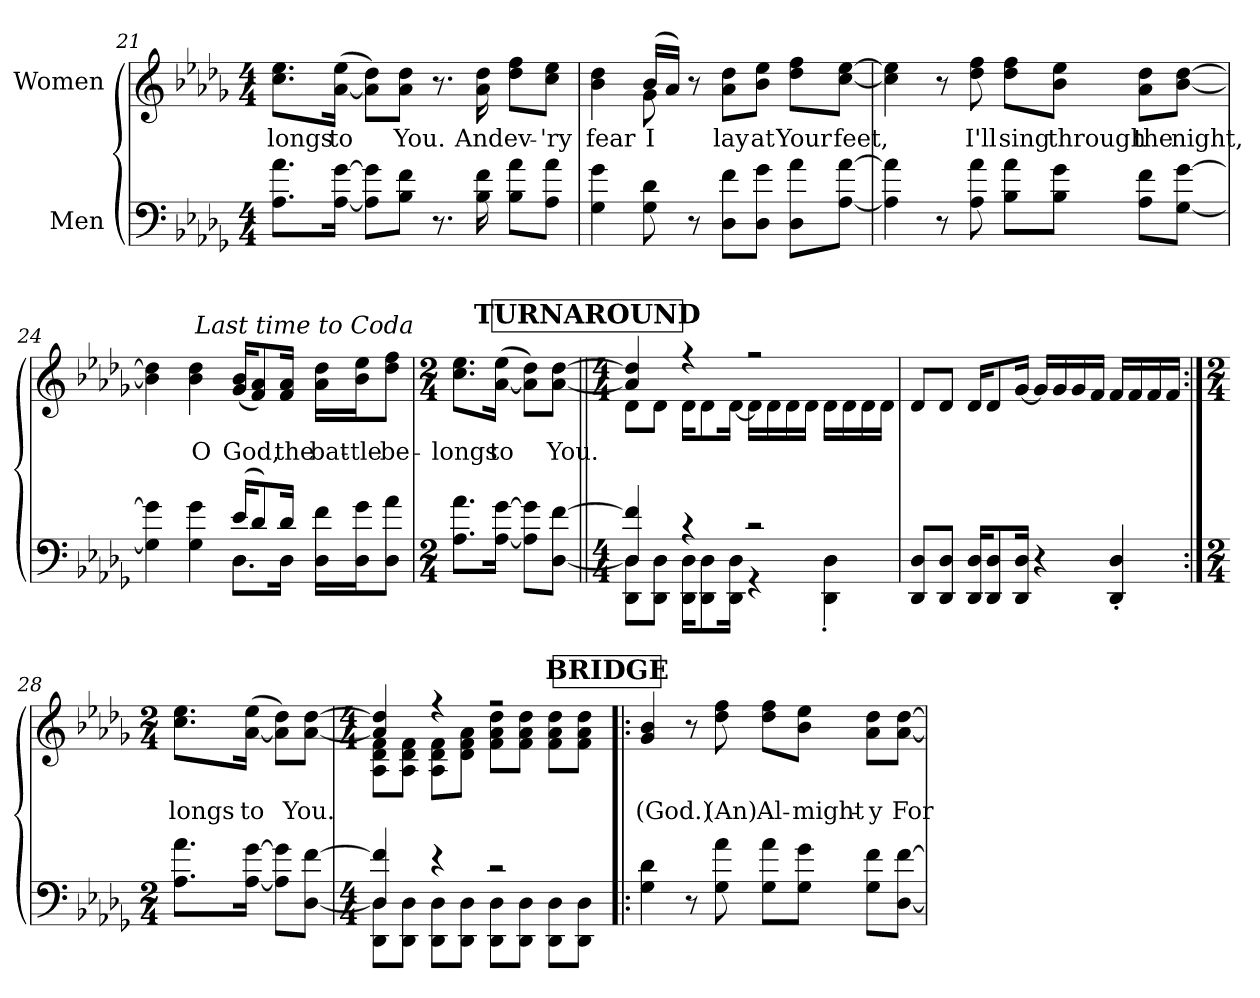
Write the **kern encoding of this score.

**kern	**kern	**text
*part2	*part1	*part1
*staff2	*staff1	*staff1
*I"Men	*I"Women	*
!!LO:LB:g=z
*clefF4	*clefG2	*
*k[b-e-a-d-g-]	*k[b-e-a-d-g-]	*
*D-:	*D-:	*
*M4/4	*M4/4	*
=21	=21	=21
!	!	!LO:LY:b
8.A-\ 8.a-\L	8.cc\ 8.ee-\L	-longs
!	!	!LO:LY:b
[<16A-\ [16g-\Jk	(>[<16a-\ 16ee-\Jk	to
8A-\] 8g-\]L	8a-\] 8dd-\L)	.
!	!	!LO:LY:b
8B-\ 8f\J	8a-\ 8dd-\J	You.
8.r	8.r	.
!	!	!LO:LY:b
16B-\ 16f\	16a-\ 16dd-\	And
!	!	!LO:LY:b
8B-\ 8a-\L	8dd-\ 8ff\L	ev-
!	!	!LO:LY:b
8A-\ 8a-\J	8cc\ 8ee-\J	-'ry
=22	=22	=22
!	!	!LO:LY:b
*	*^	*
4G-\ 4g-\	4b-\ 4dd-\	4ryy	fear
!	!	!	!LO:LY:b
8G-\ 8d-\	(>16b-/LL	8g-\	I
.	16a-/JJ)	.	.
8r	8r	2ryy	.
!	!	!	!LO:LY:b
8D-\ 8f\L	8a-\ 8dd-\L	.	lay
!	!	!	!LO:LY:b
8D-\ 8g-\J	8b-\ 8ee-\J	.	at
!	!	!	!LO:LY:b
8D-\ 8a-\L	8dd-\ 8ff\L	.	Your
!	!	!	!LO:LY:b
[8A-\ [8a-\J	[8cc\ [8ee-\J	8ryy	feet,
*	*v	*v	*
!!LO:LB:g=z
=23	=23	=23
4A-\] 4a-\]	4cc\] 4ee-\]	.
8r	8r	.
!	!	!LO:LY:b
8A-\ 8a-\	8dd-\ 8ff\	I'll
!	!	!LO:LY:b
8B-\ 8a-\L	8dd-\ 8ff\L	sing
!	!	!LO:LY:b
8B-\ 8g-\J	8b-\ 8ee-\J	through
!	!	!LO:LY:b
8A-\ 8f\L	8a-\ 8dd-\L	the
!	!	!LO:LY:b
[8G-\ [8g-\J	[8b-\ [8dd-\J	night,
=24	=24	=24
*^	*	*
4G-\] 4g-\]	2ryy	4b-\] 4dd-\]	.
!	!	!	!LO:LY:b
4G-\ 4g-\	.	4b-\ 4dd-\	O
!	!	!	!LO:LY:b
(>16e-/KL	8.D-\L	(<16g-/ 16b-/KL	God,
8d-/)	.	8f/ 8a-/)	.
!	!	!	!LO:LY:b
16d-/Jk	16D-\Jk	16f/ 16a-/Jk	the
!	!	!	!LO:LY:b
16D-\ 16f\LL	4ryy	16a-\ 16dd-\LL	bat-
!	!	!	!LO:LY:b
16D-\ 16g-\J	.	16b-\ 16ee-\J	-tle
!	!	!	!LO:LY:b
8D-\ 8a-\J	.	8dd-\ 8ff\J	be-
*v	*v	*	*
!	!LO:TX:a:i:rj:t=Last time to Coda	!
=25	=25	=25
*M2/4	*M2/4	*
!	!	!LO:LY:b
8.A-\ 8.a-\L	8.cc\ 8.ee-\L	-longs
!	!	!LO:LY:b
[<16A-\ [16g-\Jk	(>[<16a-\ 16ee-\Jk	to
8A-\] 8g-\]L	8a-\] 8dd-\L)	.
!	!	!LO:LY:b
[8D-\ [8f\J	[8a-\ [8dd-\J	You.
!!LO:LB:g=z
!!LO:REH:place=s1:a:B:t=TURNAROUND
=26||	=26||	=26||
*M4/4	*M4/4	*
*^	*^	*
4D-/] 4f/]	8DD-!\ 8D-!\L	4a-/] 4dd-/]	8d-!\L	.
.	8DD-!\ 8D-!\J	.	8d-!\J	.
4rc	16DD-!\ 16D-!\KL	4rff	16d-!\KL	.
.	8DD-!\ 8D-!\	.	8d-!\	.
.	16DD-!\ 16D-!\Jk	.	[<16d-!\Jk	.
2rc	4rGG	2rff	16d-!\LL]	.
.	.	.	16d-!\	.
.	.	.	16d-!\	.
.	.	.	16d-!\JJ	.
.	4DD-!\'> 4D-!\'>	.	16d-!\LL	.
.	.	.	16d-!\	.
.	.	.	16d-!\	.
.	.	.	16d-!\JJ	.
*v	*v	*	*	*
*	*v	*v	*
!!LO:PB:g=z
=27	=27	=27
8DD-!/ 8D-!/L	8d-!/L	.
8DD-!/ 8D-!/J	8d-!/J	.
16DD-!/ 16D-!/KL	16d-!/KL	.
8DD-!/ 8D-!/	8d-!/	.
16DD-!/ 16D-!/Jk	[16g-!/Jk	.
4r	16g-!/LL]	.
.	16g-!/	.
.	16g-!/	.
.	16f!/JJ	.
4DD-!/'< 4D-!/'<	16f!/LL	.
.	16f!/	.
.	16f!/	.
.	16f!/JJ	.
=28:|!	=28:|!	=28:|!
*M2/4	*M2/4	*
!	!	!LO:LY:b
8.A-\ 8.a-\L	8.cc\ 8.ee-\L	­longs
!	!	!LO:LY:b
[<16A-\ [16g-\Jk	(>[<16a-\ 16ee-\Jk	to
8A-\] 8g-\]L	8a-\] 8dd-\L)	.
!	!	!LO:LY:b
[8D-\ [8f\J	[8a-\ [8dd-\J	You.
!!LO:LB:g=z
=29	=29	=29
*M4/4	*M4/4	*
*^	*^	*
4D-/] 4f/]	8DD-!\ 8D-!\L	4a-/] 4dd-/]	8A-!\ 8d-!\ 8f!\L	.
.	8DD-!\ 8D-!\J	.	8A-!\ 8d-!\ 8f!\J	.
4rd	8DD-!\ 8D-!\L	4rff	8A-!\ 8d-!\ 8f!\L	.
.	8DD-!\ 8D-!\J	.	8d-!\ 8f!\ 8a-!\J	.
2rd	8DD-!\ 8D-!\L	2rff	8f!\ 8a-!\ 8dd-!\L	.
.	8DD-!\ 8D-!\J	.	8f!\ 8a-!\ 8dd-!\J	.
.	8DD-!\ 8D-!\L	.	8f!\ 8a-!\ 8dd-!\L	.
.	8DD-!\ 8D-!\J	.	8f!\ 8a-!\ 8dd-!\J	.
*v	*v	*	*	*
*	*v	*v	*
!!LO:REH:place=s1:a:B:t=BRIDGE
=30!|:	=30!|:	=30!|:
*^	*^	*
!	!	!	!	!LO:LY:b
*v	*v	*	*	*
*	*v	*v	*
4G-!\ 4d-!\	4g-!/ 4b-!/	(God.)
8r	8r	.
!	!	!LO:LY:b
8G-!\ 8a-!\	8dd-!\ 8ff!\	(An)
!	!	!LO:LY:b
8G-\ 8a-\L	8dd-\ 8ff\L	Al-
!	!	!LO:LY:b
8G-\ 8g-\J	8b-\ 8ee-\J	-might-
!	!	!LO:LY:b
8G-\ 8f\L	8a-\ 8dd-\L	-y
!	!	!LO:LY:b
[8D-\ [8f\J	[8a-\ [8dd-\J	For-
=	=	=
*-	*-	*-
